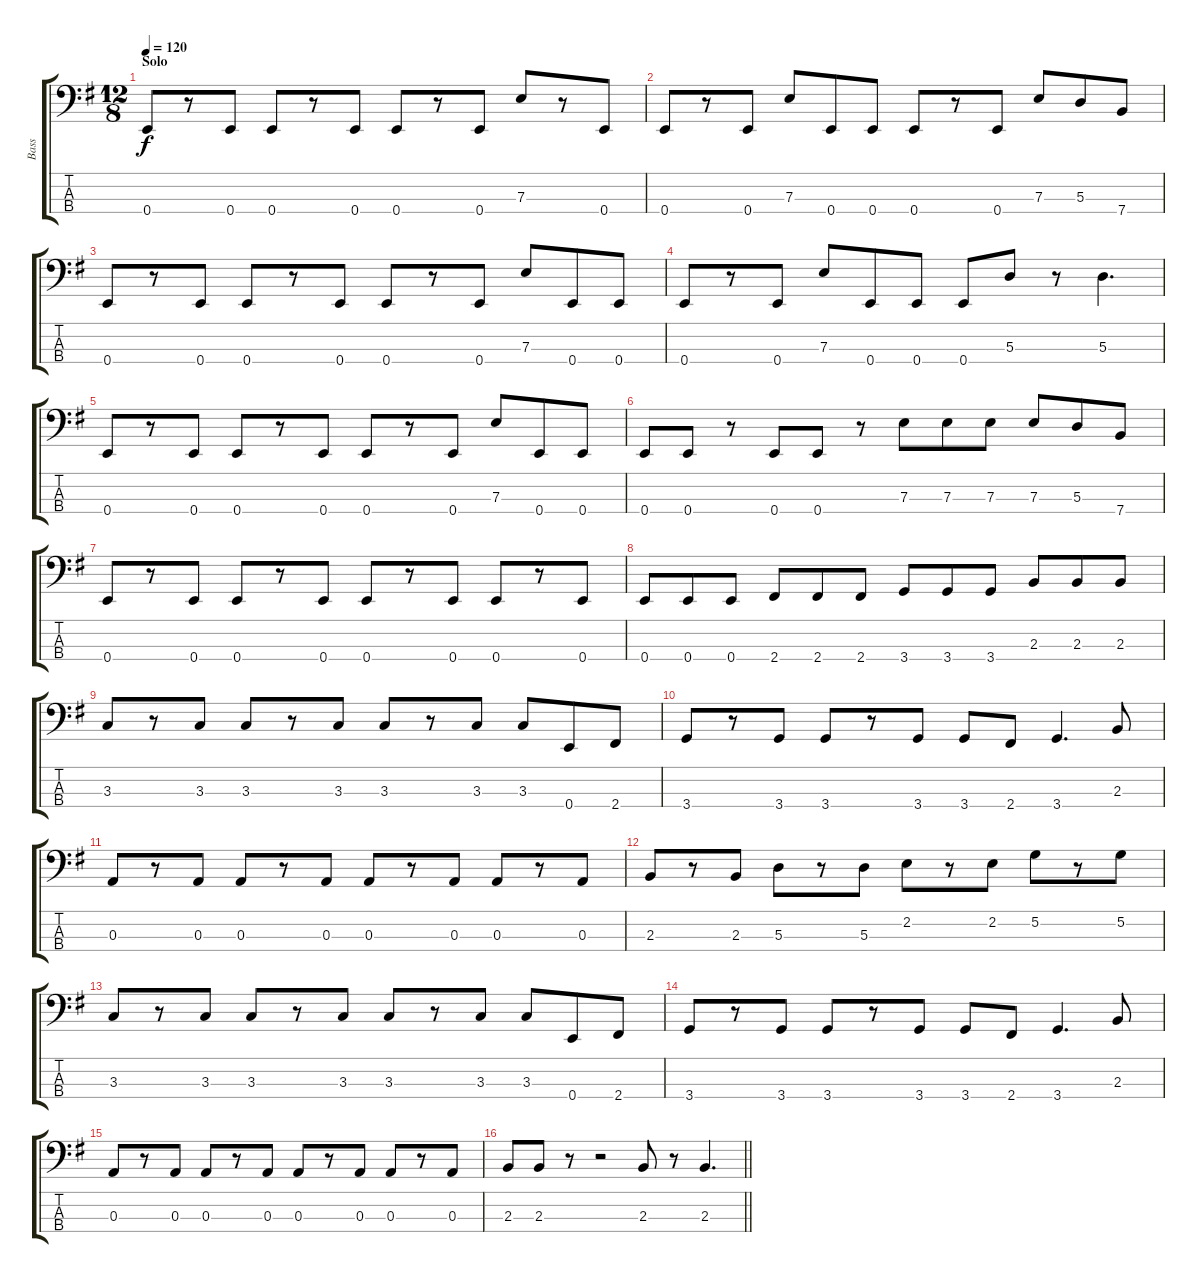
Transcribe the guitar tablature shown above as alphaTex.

\track ("Bass" "Bass") {instrument electricbassfinger}
\staff {score tabs}
\tuning (G2 D2 A1 E1) {hide}
\ts (12 8)
\section ("" "Solo")
\tempo 120
\clef f4
\ks eminor
0.4.8{dy f} r.8 0.4.8 0.4.8 r.8 0.4.8 0.4.8 r.8 0.4.8 7.3.8 r.8 0.4.8 |
0.4.8 r.8 0.4.8 7.3.8 0.4.8 0.4.8 0.4.8 r.8 0.4.8 7.3.8 5.3.8 7.4.8 |
0.4.8 r.8 0.4.8 0.4.8 r.8 0.4.8 0.4.8 r.8 0.4.8 7.3.8 0.4.8 0.4.8 |
0.4.8 r.8 0.4.8 7.3.8 0.4.8 0.4.8 0.4.8 5.3.8 r.8 5.3.4{d} |
0.4.8 r.8 0.4.8 0.4.8 r.8 0.4.8 0.4.8 r.8 0.4.8 7.3.8 0.4.8 0.4.8 |
0.4.8 0.4.8 r.8 0.4.8 0.4.8 r.8 7.3.8 7.3.8 7.3.8 7.3.8 5.3.8 7.4.8 |
0.4.8 r.8 0.4.8 0.4.8 r.8 0.4.8 0.4.8 r.8 0.4.8 0.4.8 r.8 0.4.8 |
0.4.8 0.4.8 0.4.8 2.4.8 2.4.8 2.4.8 3.4.8 3.4.8 3.4.8 2.3.8 2.3.8 2.3.8 |
3.3.8 r.8 3.3.8 3.3.8 r.8 3.3.8 3.3.8 r.8 3.3.8 3.3.8 0.4.8 2.4.8 |
3.4.8 r.8 3.4.8 3.4.8 r.8 3.4.8 3.4.8 2.4.8 3.4.4{d} 2.3.8 |
0.3.8 r.8 0.3.8 0.3.8 r.8 0.3.8 0.3.8 r.8 0.3.8 0.3.8 r.8 0.3.8 |
2.3.8 r.8 2.3.8 5.3.8 r.8 5.3.8 2.2.8 r.8 2.2.8 5.2.8 r.8 5.2.8 |
3.3.8 r.8 3.3.8 3.3.8 r.8 3.3.8 3.3.8 r.8 3.3.8 3.3.8 0.4.8 2.4.8 |
3.4.8 r.8 3.4.8 3.4.8 r.8 3.4.8 3.4.8 2.4.8 3.4.4{d} 2.3.8 |
0.3.8 r.8 0.3.8 0.3.8 r.8 0.3.8 0.3.8 r.8 0.3.8 0.3.8 r.8 0.3.8 |
\barLineRight lightlight
2.3.8 2.3.8 r.8 r.2 2.3.8 r.8 2.3.4{d}
